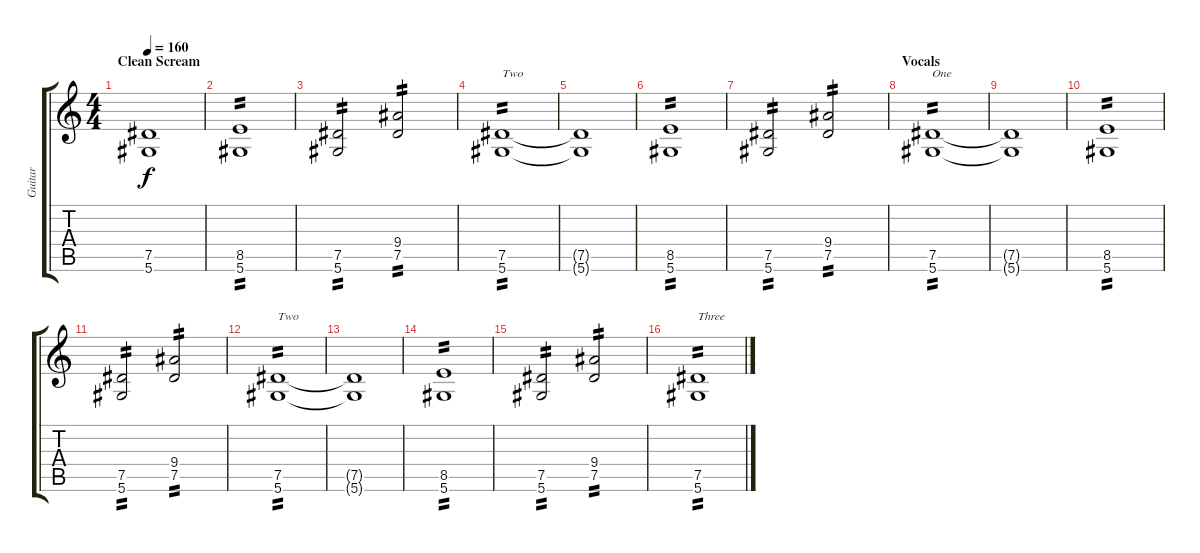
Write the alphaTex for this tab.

\track ("Guitar" "Guitar") {instrument distortionguitar}
\staff {score tabs}
\tuning (Eb4 Bb3 Gb3 Db3 Ab2 Eb2) {hide}
\ts (4 4)
\section ("" "Clean Scream")
\tempo 160
\clef g2
\ks c
(7.5{t} 5.6{t}).1{dy f} |
(8.5 5.6).1{tp 2} |
(7.5 5.6).2{tp 2} (9.4 7.5).2{tp 2} |
(7.5 5.6).1{txt "Two" tp 2} |
(7.5{t} 5.6{t}).1 |
(8.5 5.6).1{tp 2} |
(7.5 5.6).2{tp 2} (9.4 7.5).2{tp 2} |
\section ("" "Vocals")
(7.5 5.6).1{txt "One" tp 2} |
(7.5{t} 5.6{t}).1 |
(8.5 5.6).1{tp 2} |
(7.5 5.6).2{tp 2} (9.4 7.5).2{tp 2} |
(7.5 5.6).1{txt "Two" tp 2} |
(7.5{t} 5.6{t}).1 |
(8.5 5.6).1{tp 2} |
(7.5 5.6).2{tp 2} (9.4 7.5).2{tp 2} |
(7.5 5.6).1{txt "Three" tp 2}
